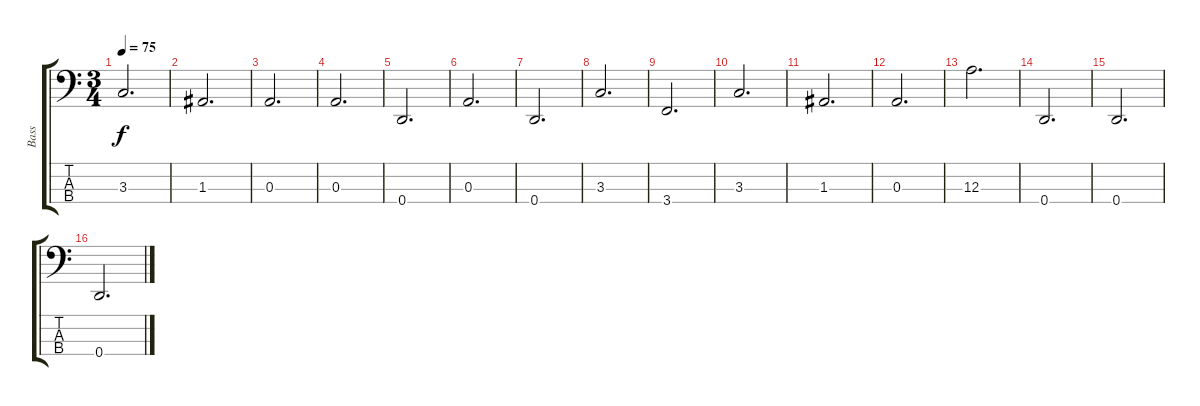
\track ("Bass" "Bass") {instrument electricbassfinger}
\staff {score tabs}
\tuning (G2 D2 A1 D1) {hide}
\ts (3 4)
\tempo 75
\clef f4
\ks c
3.3.2{d dy f} |
1.3.2{d} |
0.3.2{d} |
0.3.2{d} |
0.4.2{d} |
0.3.2{d} |
0.4.2{d} |
3.3.2{d} |
3.4.2{d} |
3.3.2{d} |
1.3.2{d} |
0.3.2{d} |
12.3.2{d} |
0.4.2{d} |
0.4.2{d} |
0.4.2{d}
